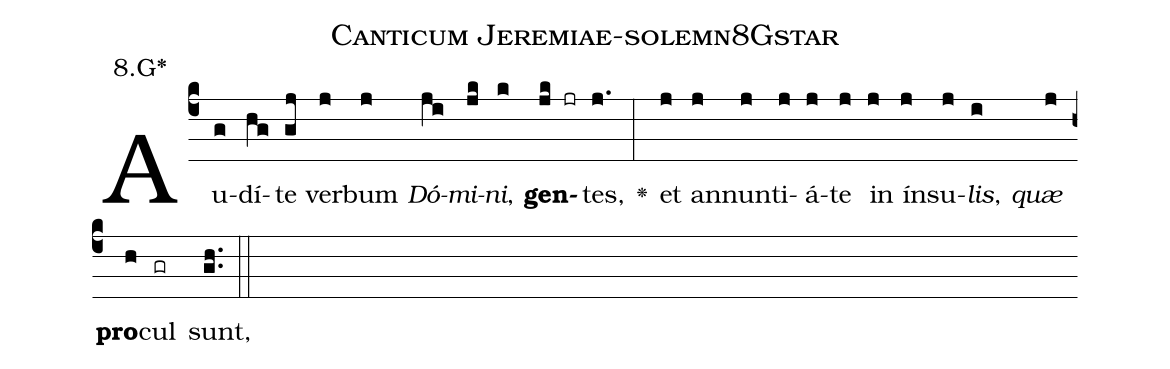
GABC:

name: Canticum Jeremiae-solemn8Gstar;
annotation: 8.G*;
%%
(c4)Au(g)dí(hg)te(gj) ver(j)bum(j) <i>Dó</i>(ji)<i>mi</i>(jk)<i>ni</i>,(k) <b>gen</b>(jk jr)tes,(j.) <v>\greheightstar</v>(:) et(j) an(j)nun(j)ti(j)á(j)te(j) in(j) ín(j)su(j)<i>lis</i>,(i) <i>quæ</i>(j) <b>pro</b>(h)cul(gr) sunt,(gh..) (::)


%E(j) u(j) o(i) u(j) a(h) e.(gh..) (::)
